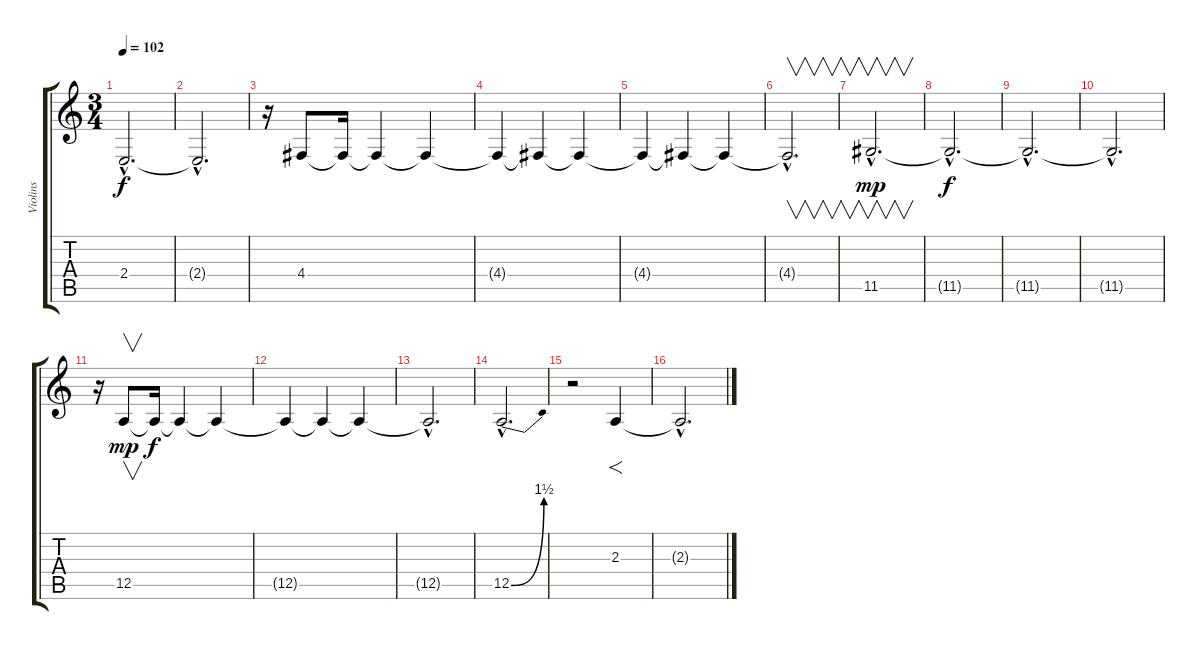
\track ("Violins" "Violins") {instrument stringensemble1}
\staff {score tabs}
\tuning (E4 B3 G3 D3 A2 E2) {hide}
\ts (3 4)
\tempo 102
\clef g2
\ks c
2.4{hac t}.2{d dy f} |
2.4{hac t}.2{d} |
r.16 4.4.8 4.4{t}.16 4.4{t}.4 4.4{t}.4 |
4.4{t}.4 4.4{t}.4 4.4{t}.4 |
4.4{t}.4 4.4{t}.4 4.4{t}.4 |
4.4{hac t}.2{v d} |
11.5{hac}.2{v d dy mp} |
11.5{hac t}.2{d dy f} |
11.5{hac t}.2{d} |
11.5{hac t}.2{d} |
r.16 12.5.8{v dy mp} 12.5{t}.16{dy f} 12.5{t}.4 12.5{t}.4 |
12.5{t}.4{volume 14} 12.5{t}.4 12.5{t}.4 |
12.5{hac t}.2{d} |
12.5{be (bend 0 0 60 6) hac}.2{d volume 10} |
r.2 2.3.4{f} |
2.3{hac t}.2{d}
